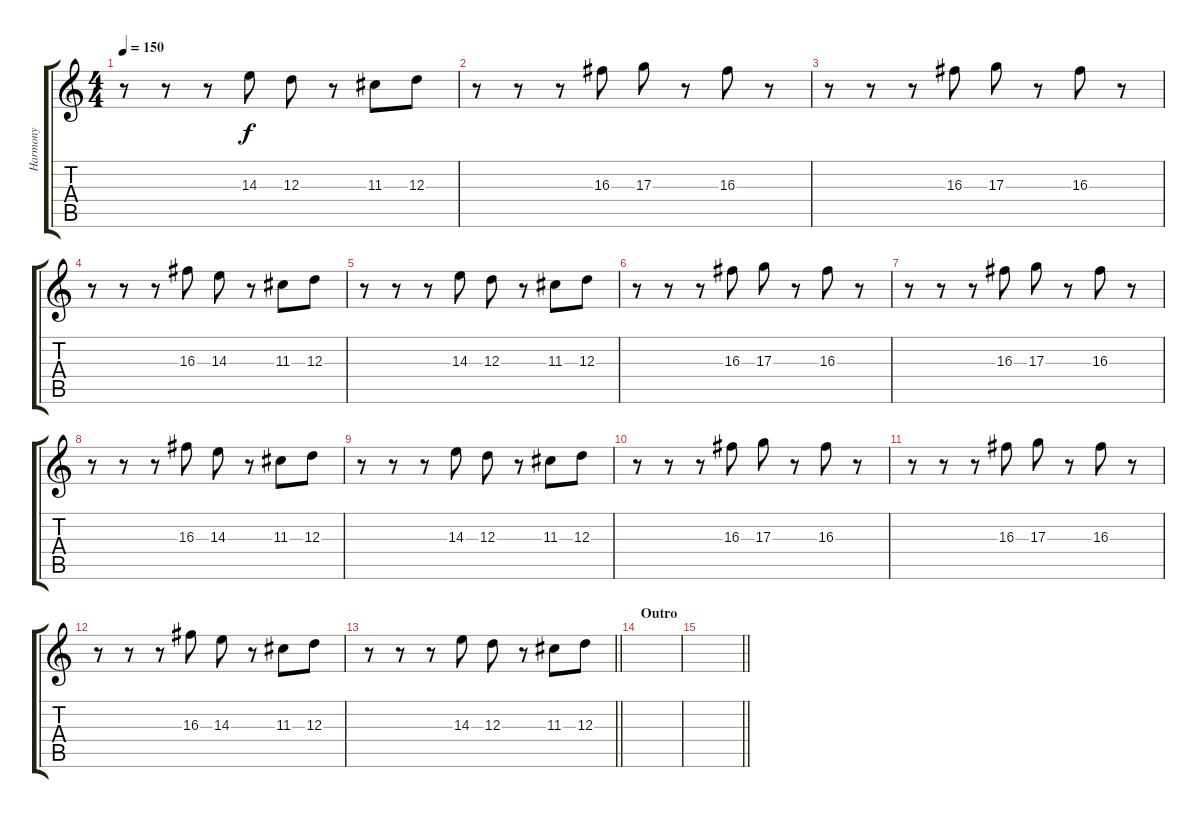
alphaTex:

\track ("Harmony" "Harmony") {instrument distortionguitar}
\staff {score tabs}
\tuning (B3 Gb3 D3 A2 E2 B1) {hide}
\ts (4 4)
\tempo 150
\clef g2
\ks c
r.8{dy f} r.8 r.8 14.3.8 12.3.8 r.8 11.3.8 12.3.8 |
r.8 r.8 r.8 16.3.8 17.3.8 r.8 16.3.8 r.8 |
r.8 r.8 r.8 16.3.8 17.3.8 r.8 16.3.8 r.8 |
r.8 r.8 r.8 16.3.8 14.3.8 r.8 11.3.8 12.3.8 |
r.8 r.8 r.8 14.3.8 12.3.8 r.8 11.3.8 12.3.8 |
r.8 r.8 r.8 16.3.8 17.3.8 r.8 16.3.8 r.8 |
r.8 r.8 r.8 16.3.8 17.3.8 r.8 16.3.8 r.8 |
r.8 r.8 r.8 16.3.8 14.3.8 r.8 11.3.8 12.3.8 |
r.8 r.8 r.8 14.3.8 12.3.8 r.8 11.3.8 12.3.8 |
r.8 r.8 r.8 16.3.8 17.3.8 r.8 16.3.8 r.8 |
r.8 r.8 r.8 16.3.8 17.3.8 r.8 16.3.8 r.8 |
r.8 r.8 r.8 16.3.8 14.3.8 r.8 11.3.8 12.3.8 |
\barLineRight lightlight
r.8 r.8 r.8 14.3.8 12.3.8 r.8 11.3.8 12.3.8 |
\section ("" "Outro")
|
\barLineRight lightlight
